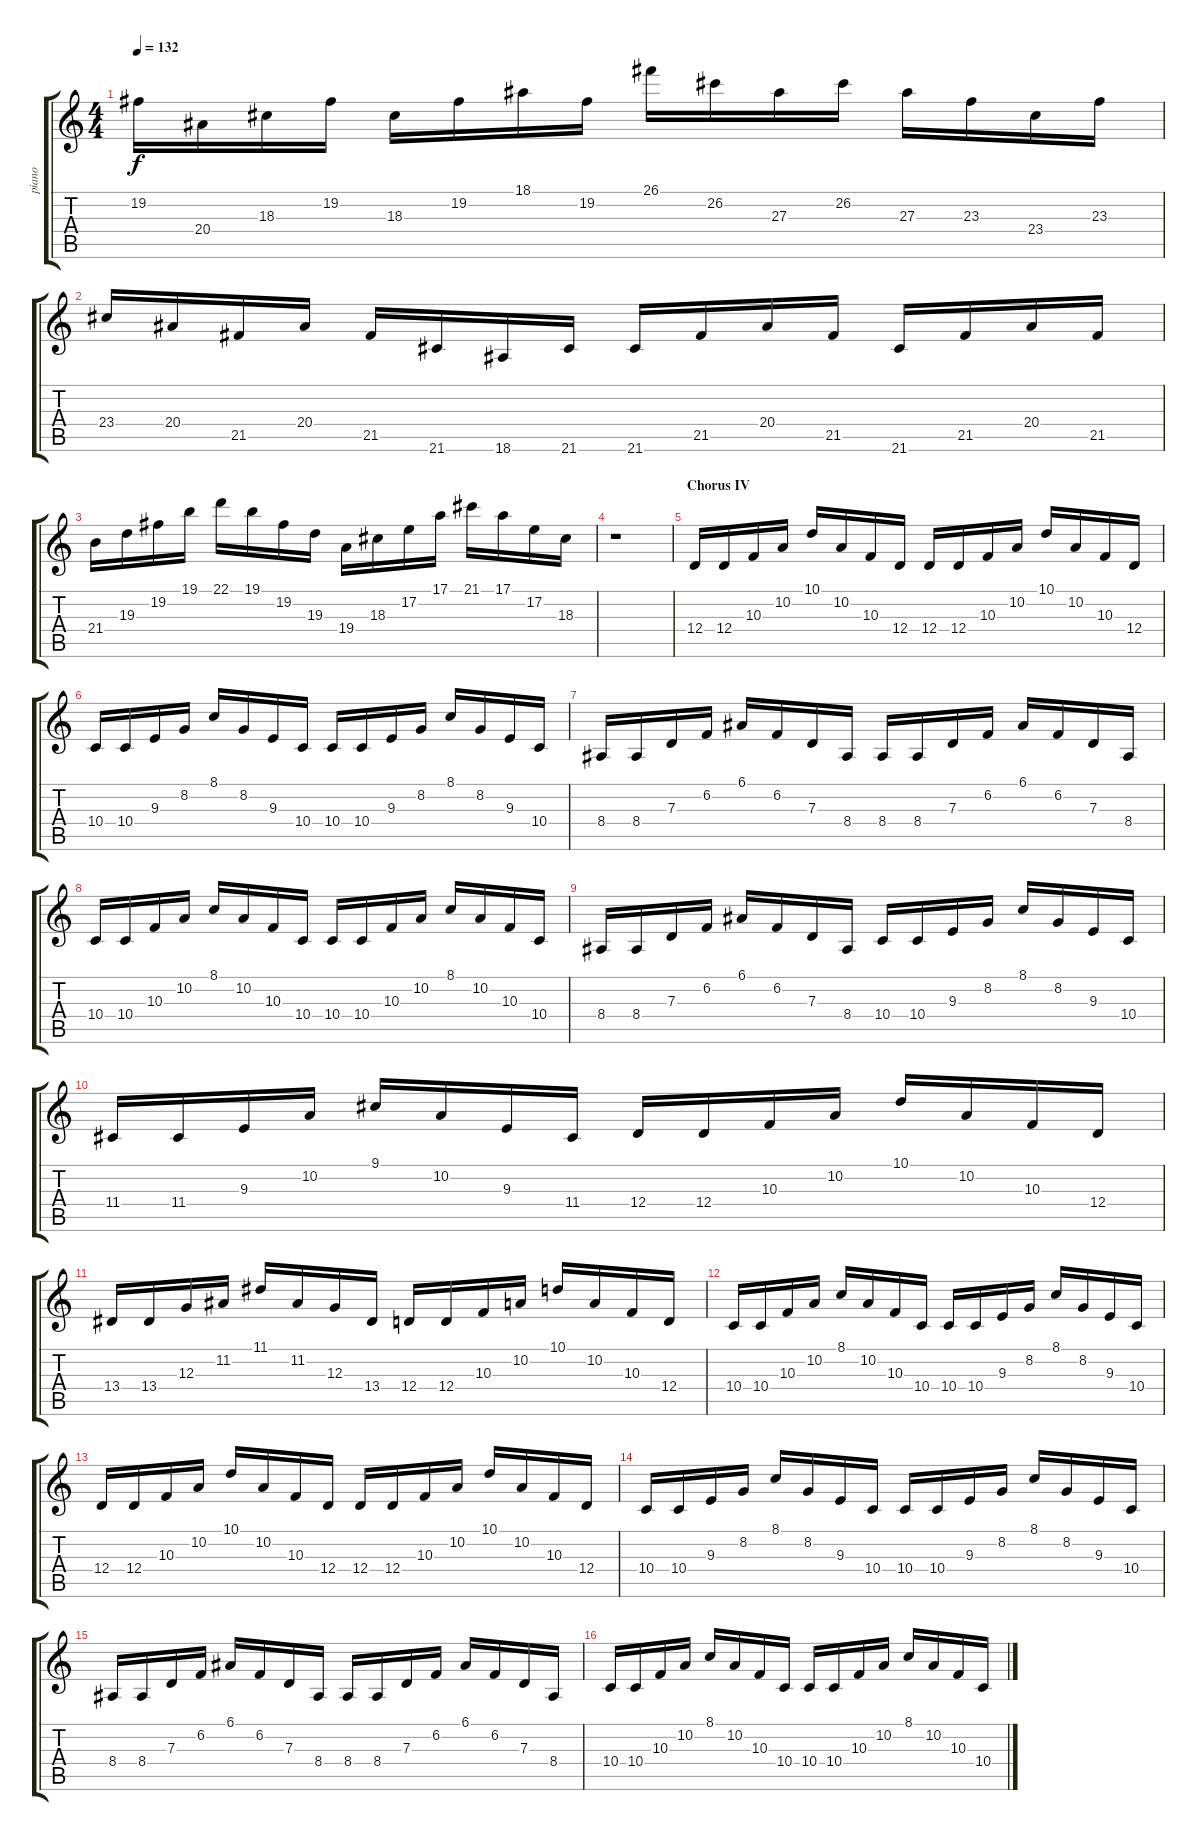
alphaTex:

\track ("piano" "piano") {instrument electricgrandpiano}
\staff {score tabs}
\tuning (E4 B3 G3 D3 A2 E2) {hide}
\ts (4 4)
\tempo 132
\clef g2
\ks c
19.2.16{dy f} 20.4.16 18.3.16 19.2.16 18.3.16 19.2.16 18.1.16 19.2.16 26.1.16 26.2.16 27.3.16 26.2.16 27.3.16 23.3.16 23.4.16 23.3.16 |
23.4.16 20.4.16 21.5.16 20.4.16 21.5.16 21.6.16 18.6.16 21.6.16 21.6.16 21.5.16 20.4.16 21.5.16 21.6.16 21.5.16 20.4.16 21.5.16 |
21.4.16 19.3.16 19.2.16 19.1.16 22.1.16 19.1.16 19.2.16 19.3.16 19.4.16 18.3.16 17.2.16 17.1.16 21.1.16 17.1.16 17.2.16 18.3.16 |
r.1 |
\section ("" "Chorus IV")
12.4.16 12.4.16 10.3.16 10.2.16 10.1.16 10.2.16 10.3.16 12.4.16 12.4.16 12.4.16 10.3.16 10.2.16 10.1.16 10.2.16 10.3.16 12.4.16 |
10.4.16 10.4.16 9.3.16 8.2.16 8.1.16 8.2.16 9.3.16 10.4.16 10.4.16 10.4.16 9.3.16 8.2.16 8.1.16 8.2.16 9.3.16 10.4.16 |
8.4.16 8.4.16 7.3.16 6.2.16 6.1.16 6.2.16 7.3.16 8.4.16 8.4.16 8.4.16 7.3.16 6.2.16 6.1.16 6.2.16 7.3.16 8.4.16 |
10.4.16 10.4.16 10.3.16 10.2.16 8.1.16 10.2.16 10.3.16 10.4.16 10.4.16 10.4.16 10.3.16 10.2.16 8.1.16 10.2.16 10.3.16 10.4.16 |
8.4.16 8.4.16 7.3.16 6.2.16 6.1.16 6.2.16 7.3.16 8.4.16 10.4.16 10.4.16 9.3.16 8.2.16 8.1.16 8.2.16 9.3.16 10.4.16 |
11.4.16 11.4.16 9.3.16 10.2.16 9.1.16 10.2.16 9.3.16 11.4.16 12.4.16 12.4.16 10.3.16 10.2.16 10.1.16 10.2.16 10.3.16 12.4.16 |
13.4.16 13.4.16 12.3.16 11.2.16 11.1.16 11.2.16 12.3.16 13.4.16 12.4.16 12.4.16 10.3.16 10.2.16 10.1.16 10.2.16 10.3.16 12.4.16 |
10.4.16 10.4.16 10.3.16 10.2.16 8.1.16 10.2.16 10.3.16 10.4.16 10.4.16 10.4.16 9.3.16 8.2.16 8.1.16 8.2.16 9.3.16 10.4.16 |
12.4.16 12.4.16 10.3.16 10.2.16 10.1.16 10.2.16 10.3.16 12.4.16 12.4.16 12.4.16 10.3.16 10.2.16 10.1.16 10.2.16 10.3.16 12.4.16 |
10.4.16 10.4.16 9.3.16 8.2.16 8.1.16 8.2.16 9.3.16 10.4.16 10.4.16 10.4.16 9.3.16 8.2.16 8.1.16 8.2.16 9.3.16 10.4.16 |
8.4.16 8.4.16 7.3.16 6.2.16 6.1.16 6.2.16 7.3.16 8.4.16 8.4.16 8.4.16 7.3.16 6.2.16 6.1.16 6.2.16 7.3.16 8.4.16 |
10.4.16 10.4.16 10.3.16 10.2.16 8.1.16 10.2.16 10.3.16 10.4.16 10.4.16 10.4.16 10.3.16 10.2.16 8.1.16 10.2.16 10.3.16 10.4.16
